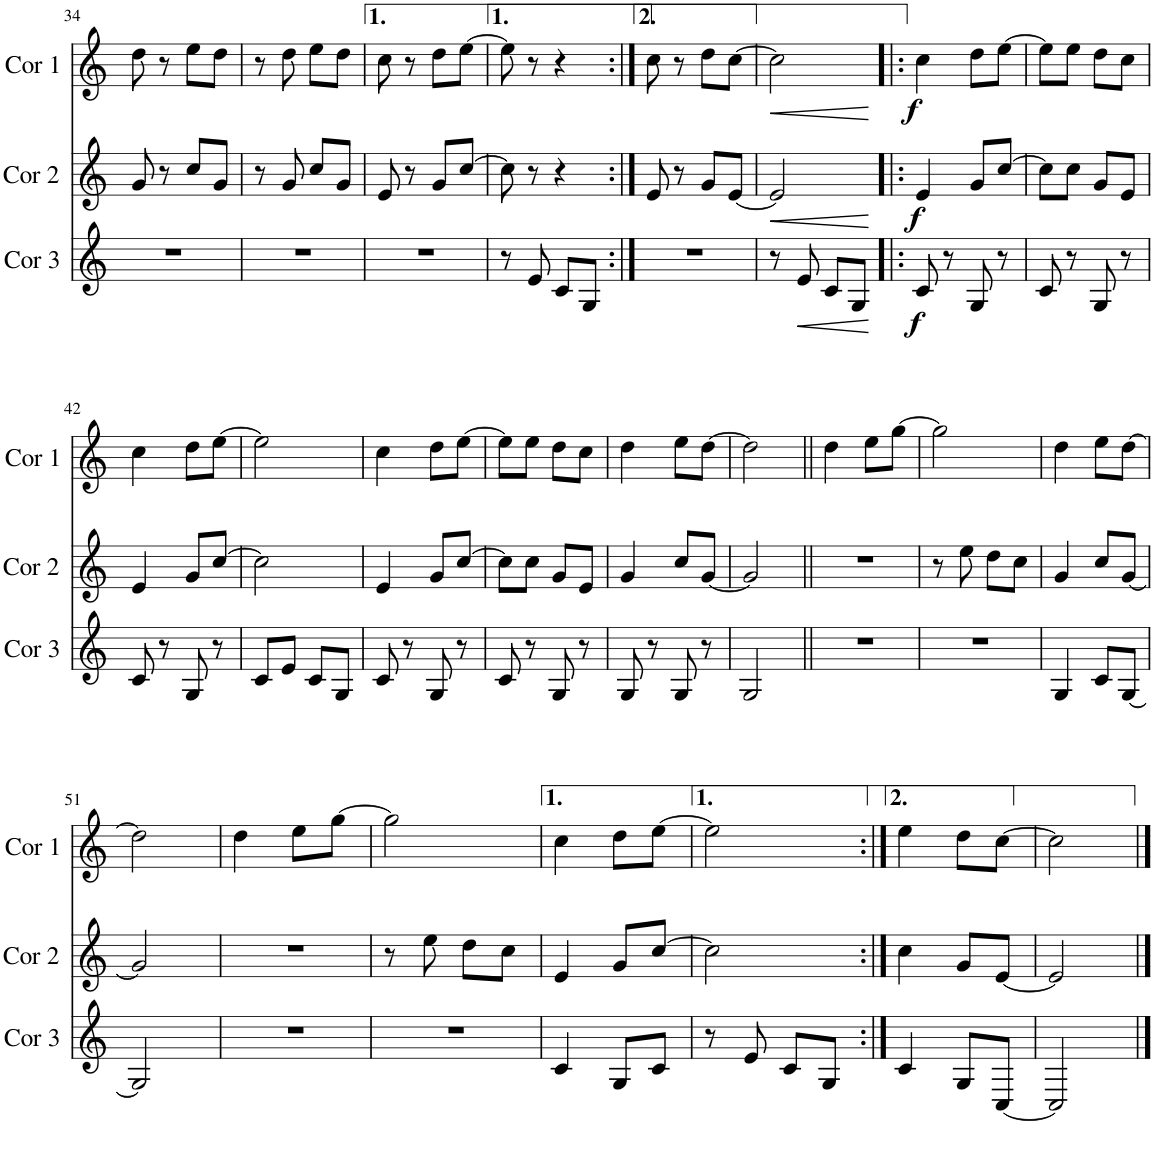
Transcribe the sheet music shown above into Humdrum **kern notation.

**kern	**dynam	**kern	**dynam	**kern	**dynam
*part3	*part3	*part2	*part2	*part1	*part1
*staff3	*staff3	*staff2	*staff2	*staff1	*staff1
*I"Cor e3	*	*I"Cor 2	*	*I"Cor 1	*
*I'Cor 3	*	*I'Cor 2	*	*I'Cor 1	*
!!LO:PB:g=z
*clefG2	*	*clefG2	*	*clefG2	*
*Trd4c7	*	*Trd4c7	*	*Trd4c7	*
*k[]	*	*k[]	*	*k[]	*
*M2/4	*	*M2/4	*	*M2/4	*
=34	=34	=34	=34	=34	=34
2r	.	8g/	.	8dd\	.
.	.	8r	.	8r	.
.	.	8cc/L	.	8ee\L	.
.	.	8g/J	.	8dd\J	.
=35	=35	=35	=35	=35	=35
2r	.	8r	.	8r	.
.	.	8g/	.	8dd\	.
.	.	8cc/L	.	8ee\L	.
.	.	8g/J	.	8dd\J	.
=36	=36	=36	=36	=36	=36
2r	.	8e/	.	8cc\	.
.	.	8r	.	8r	.
.	.	8g/L	.	8dd\L	.
.	.	[8cc/J	.	[8ee\J	.
=37	=37	=37	=37	=37	=37
8r	.	8cc\]	.	8ee\]	.
8e/	.	8r	.	8r	.
8c/L	.	4r	.	4r	.
8G/J	.	.	.	.	.
=38:|!	=38:|!	=38:|!	=38:|!	=38:|!	=38:|!
2r	.	8e/	.	8cc\	.
.	.	8r	.	8r	.
.	.	8g/L	.	8dd\L	.
.	.	[8e/J	.	[8cc\J	.
=39	=39	=39	=39	=39	=39
!	!	!	!LO:HP:b	!	!LO:HP:b
8r	.	2e/]	<	2cc\]	<
!	!LO:HP:b	!	!	!	!
8e/	<	.	.	.	.
8c/L	.	.	.	.	.
8G/J	.	.	.	.	.
.	[	.	[	.	[
=40!|:	=40!|:	=40!|:	=40!|:	=40!|:	=40!|:
!	!LO:DY:b	!	!LO:DY:b	!	!LO:DY:b
8c/	f	4e/	f	4cc\	f
8r	.	.	.	.	.
8G/	.	8g/L	.	8dd\L	.
8r	.	[8cc/J	.	[8ee\J	.
=41	=41	=41	=41	=41	=41
8c/	.	8cc\L]	.	8ee\L]	.
8r	.	8cc\J	.	8ee\J	.
8G/	.	8g/L	.	8dd\L	.
8r	.	8e/J	.	8cc\J	.
!!LO:LB:g=z
=42	=42	=42	=42	=42	=42
8c/	.	4e/	.	4cc\	.
8r	.	.	.	.	.
8G/	.	8g/L	.	8dd\L	.
8r	.	[8cc/J	.	[8ee\J	.
=43	=43	=43	=43	=43	=43
8c/L	.	2cc\]	.	2ee\]	.
8e/J	.	.	.	.	.
8c/L	.	.	.	.	.
8G/J	.	.	.	.	.
=44	=44	=44	=44	=44	=44
8c/	.	4e/	.	4cc\	.
8r	.	.	.	.	.
8G/	.	8g/L	.	8dd\L	.
8r	.	[8cc/J	.	[8ee\J	.
=45	=45	=45	=45	=45	=45
8c/	.	8cc\L]	.	8ee\L]	.
8r	.	8cc\J	.	8ee\J	.
8G/	.	8g/L	.	8dd\L	.
8r	.	8e/J	.	8cc\J	.
=46	=46	=46	=46	=46	=46
8G/	.	4g/	.	4dd\	.
8r	.	.	.	.	.
8G/	.	8cc/L	.	8ee\L	.
8r	.	[8g/J	.	[8dd\J	.
=47	=47	=47	=47	=47	=47
2G/	.	2g/]	.	2dd\]	.
=48||	=48||	=48||	=48||	=48||	=48||
2r	.	2r	.	4dd\	.
.	.	.	.	8ee\L	.
.	.	.	.	[8gg\J	.
=49	=49	=49	=49	=49	=49
2r	.	8r	.	2gg\]	.
.	.	8ee\	.	.	.
.	.	8dd\L	.	.	.
.	.	8cc\J	.	.	.
=50	=50	=50	=50	=50	=50
4G/	.	4g/	.	4dd\	.
8c/L	.	8cc/L	.	8ee\L	.
[8G/J	.	[8g/J	.	[8dd\J	.
!!LO:LB:g=z
=51	=51	=51	=51	=51	=51
2G/]	.	2g/]	.	2dd\]	.
=52	=52	=52	=52	=52	=52
2r	.	2r	.	4dd\	.
.	.	.	.	8ee\L	.
.	.	.	.	[8gg\J	.
=53	=53	=53	=53	=53	=53
2r	.	8r	.	2gg\]	.
.	.	8ee\	.	.	.
.	.	8dd\L	.	.	.
.	.	8cc\J	.	.	.
=54	=54	=54	=54	=54	=54
4c/	.	4e/	.	4cc\	.
8G/L	.	8g/L	.	8dd\L	.
8c/J	.	[8cc/J	.	[8ee\J	.
=55	=55	=55	=55	=55	=55
8r	.	2cc\]	.	2ee\]	.
8e/	.	.	.	.	.
8c/L	.	.	.	.	.
8G/J	.	.	.	.	.
=56:|!	=56:|!	=56:|!	=56:|!	=56:|!	=56:|!
4c/	.	4cc\	.	4ee\	.
8G/L	.	8g/L	.	8dd\L	.
[8C/J	.	[8e/J	.	[8cc\J	.
=57	=57	=57	=57	=57	=57
2C/]	.	2e/]	.	2cc\]	.
==	==	==	==	==	==
*-	*-	*-	*-	*-	*-
